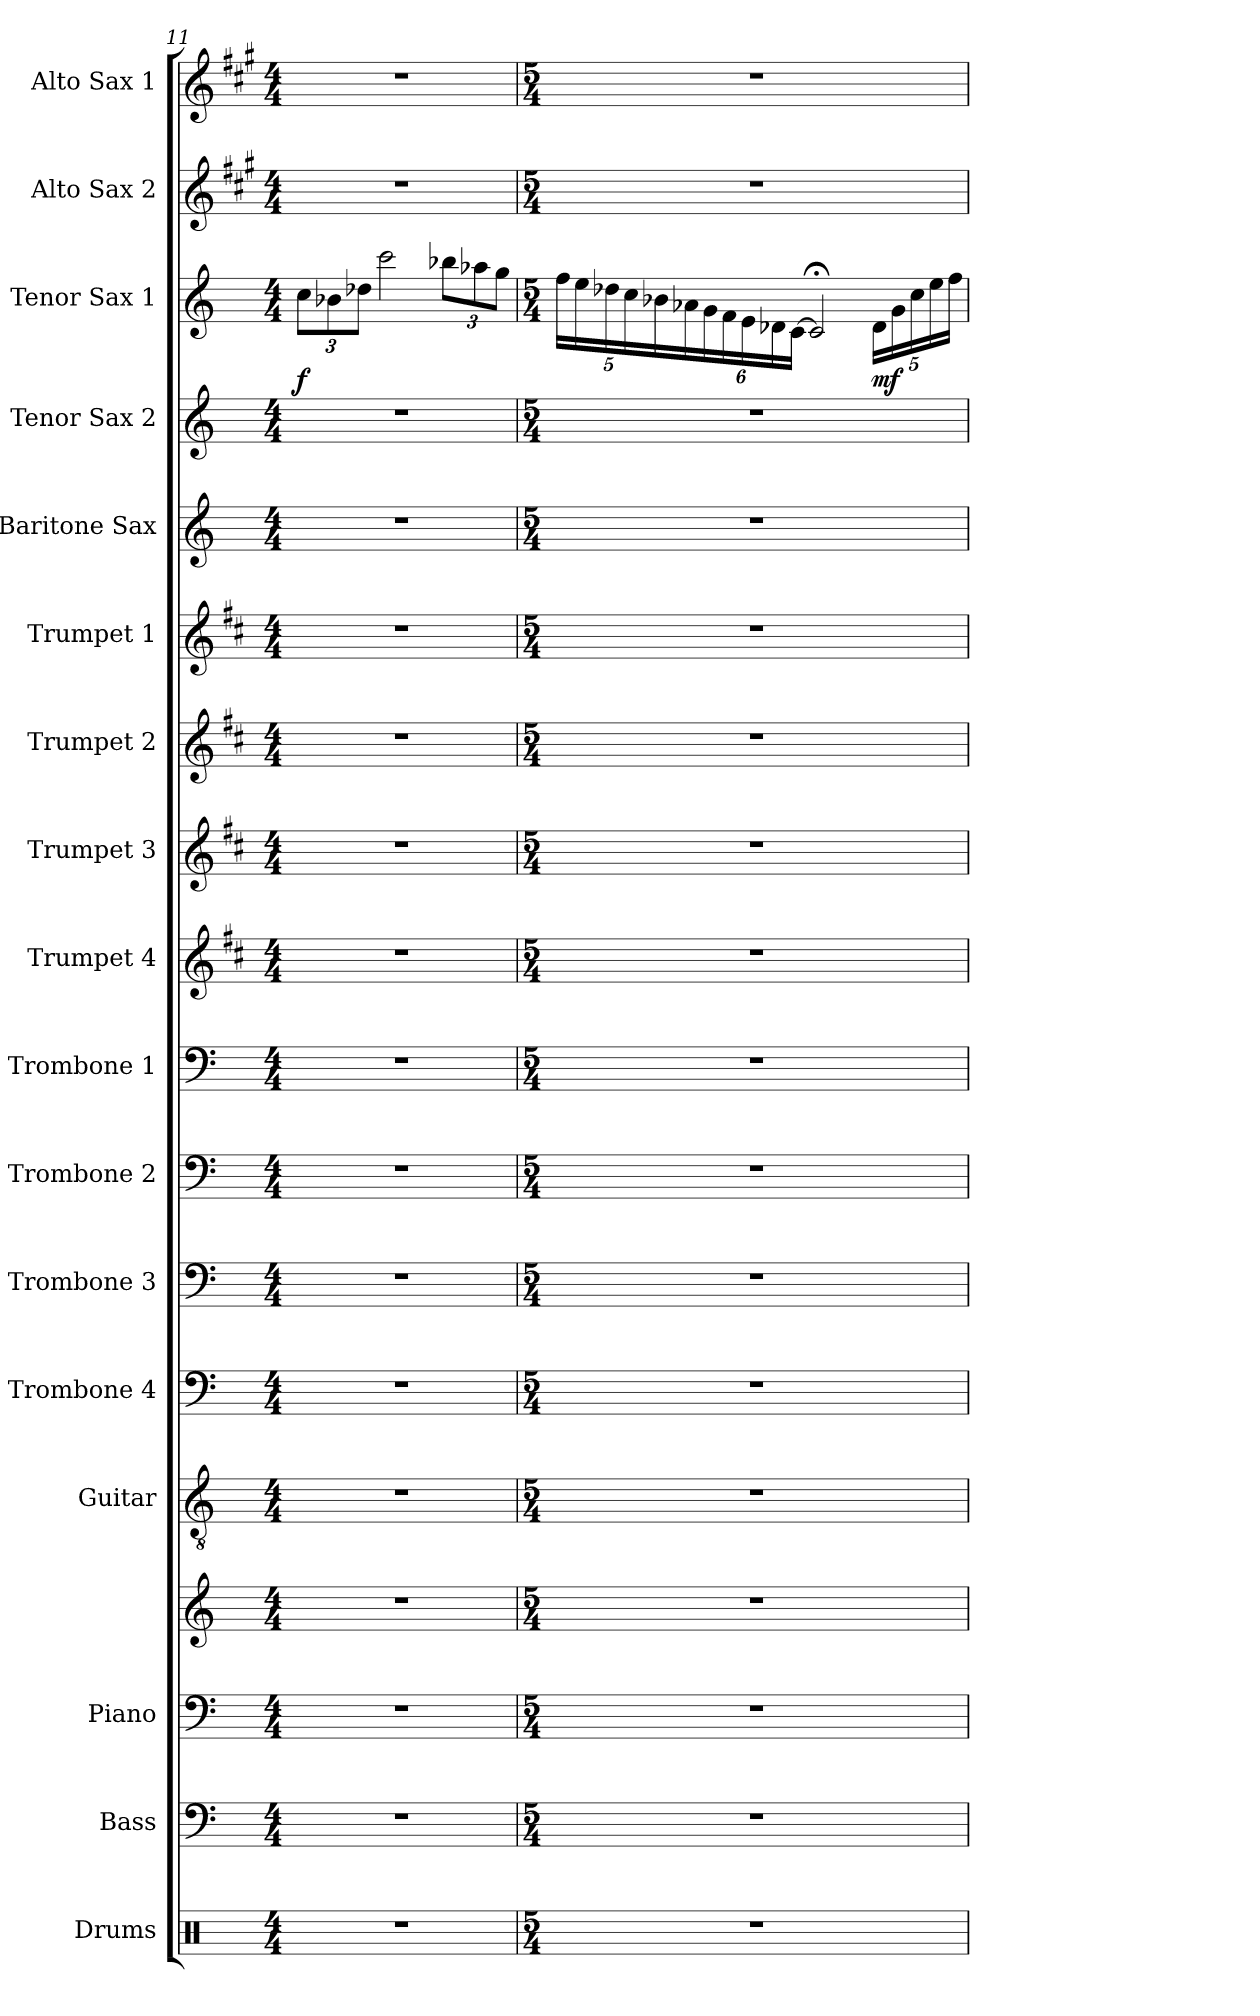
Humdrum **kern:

**kern	**kern	**kern	**kern	**kern	**kern	**kern	**kern	**kern	**kern	**kern	**kern	**kern	**kern	**kern	**kern	**dynam	**kern	**kern
*part17	*part16	*part15	*part15	*part14	*part13	*part12	*part11	*part10	*part9	*part8	*part7	*part6	*part5	*part4	*part3	*part3	*part2	*part1
*staff18	*staff17	*staff16	*staff15	*staff14	*staff13	*staff12	*staff11	*staff10	*staff9	*staff8	*staff7	*staff6	*staff5	*staff4	*staff3	*staff3	*staff2	*staff1
*I"Drums	*I"Bass	*I"Piano	*	*I"Guitar	*I"Trombone 4	*I"Trombone 3	*I"Trombone 2	*I"Trombone 1	*I"Trumpet 4	*I"Trumpet 3	*I"Trumpet 2	*I"Trumpet 1	*I"Baritone Sax	*I"Tenor Sax 2	*I"Tenor Sax 1	*	*I"Alto Sax 2	*I"Alto Sax 1
*I'Drums	*I'Bass	*I'Piano	*	*I'Gtr.	*I'Tbn. 4	*I'Tbn. 3	*I'Tbn. 2	*I'Tbn. 1	*I'Tpt. 4	*I'Tpt. 3	*I'Tpt. 2	*I'Tpt. 1	*I'Bari	*I'Tenor 2	*I'Tenor 1	*	*I'Alto 2	*I'Alto 1
!!LO:PB:g=z
*clefX	*clefF4	*clefF4	*clefG2	*clefGv2	*clefF4	*clefF4	*clefF4	*clefF4	*clefG2	*clefG2	*clefG2	*clefG2	*clefG2	*clefG2	*clefG2	*	*clefG2	*clefG2
*	*ITrd7c12	*	*	*	*	*	*	*	*ITrd1c2	*ITrd1c2	*ITrd1c2	*ITrd1c2	*ITrd12c21	*ITrd8c14	*ITrd8c14	*	*ITrd5c9	*ITrd5c9
*k[]	*k[]	*k[]	*k[]	*k[]	*k[]	*k[]	*k[]	*k[]	*k[]	*k[]	*k[]	*k[]	*k[]	*k[]	*k[]	*	*k[]	*k[]
*M4/4	*M4/4	*M4/4	*M4/4	*M4/4	*M4/4	*M4/4	*M4/4	*M4/4	*M4/4	*M4/4	*M4/4	*M4/4	*M4/4	*M4/4	*M4/4	*	*M4/4	*M4/4
*	*	*	*	*	*	*	*	*	*	*	*	*	*	*	*Xbrackettup	*	*	*
=11	=11	=11	=11	=11	=11	=11	=11	=11	=11	=11	=11	=11	=11	=11	=11	=11	=11	=11
!	!	!	!	!	!	!	!	!	!	!	!	!	!	!	!	!LO:DY:b	!	!
1r	1r	1r	1r	1r	1r	1r	1r	1r	1r	1r	1r	1r	1r	1r	12c\L	f	1r	1r
.	.	.	.	.	.	.	.	.	.	.	.	.	.	.	12B-X\	.	.	.
.	.	.	.	.	.	.	.	.	.	.	.	.	.	.	12d-X\J	.	.	.
.	.	.	.	.	.	.	.	.	.	.	.	.	.	.	2cc\	.	.	.
.	.	.	.	.	.	.	.	.	.	.	.	.	.	.	12b-X\L	.	.	.
.	.	.	.	.	.	.	.	.	.	.	.	.	.	.	12a-X\	.	.	.
.	.	.	.	.	.	.	.	.	.	.	.	.	.	.	12g\J	.	.	.
=12	=12	=12	=12	=12	=12	=12	=12	=12	=12	=12	=12	=12	=12	=12	=12	=12	=12	=12
*M5/4	*M5/4	*M5/4	*M5/4	*M5/4	*M5/4	*M5/4	*M5/4	*M5/4	*M5/4	*M5/4	*M5/4	*M5/4	*M5/4	*M5/4	*M5/4	*	*M5/4	*M5/4
4%5r	4%5r	4%5r	4%5r	4%5r	4%5r	4%5r	4%5r	4%5r	4%5r	4%5r	4%5r	4%5r	4%5r	4%5r	20f\LL	.	4%5r	4%5r
.	.	.	.	.	.	.	.	.	.	.	.	.	.	.	20e\	.	.	.
.	.	.	.	.	.	.	.	.	.	.	.	.	.	.	20d-X\	.	.	.
.	.	.	.	.	.	.	.	.	.	.	.	.	.	.	20c\	.	.	.
.	.	.	.	.	.	.	.	.	.	.	.	.	.	.	20B-X\	.	.	.
.	.	.	.	.	.	.	.	.	.	.	.	.	.	.	24A-X\	.	.	.
.	.	.	.	.	.	.	.	.	.	.	.	.	.	.	24G\	.	.	.
.	.	.	.	.	.	.	.	.	.	.	.	.	.	.	24F\	.	.	.
.	.	.	.	.	.	.	.	.	.	.	.	.	.	.	24E\	.	.	.
.	.	.	.	.	.	.	.	.	.	.	.	.	.	.	24D-X\	.	.	.
.	.	.	.	.	.	.	.	.	.	.	.	.	.	.	[24C\JJ	.	.	.
.	.	.	.	.	.	.	.	.	.	.	.	.	.	.	2C;</]	.	.	.
!	!	!	!	!	!	!	!	!	!	!	!	!	!	!	!	!LO:DY:b	!	!
.	.	.	.	.	.	.	.	.	.	.	.	.	.	.	20D-\LL	mf	.	.
.	.	.	.	.	.	.	.	.	.	.	.	.	.	.	20G\	.	.	.
.	.	.	.	.	.	.	.	.	.	.	.	.	.	.	20c\	.	.	.
.	.	.	.	.	.	.	.	.	.	.	.	.	.	.	20e\	.	.	.
.	.	.	.	.	.	.	.	.	.	.	.	.	.	.	20f\JJ	.	.	.
=	=	=	=	=	=	=	=	=	=	=	=	=	=	=	=	=	=	=
*-	*-	*-	*-	*-	*-	*-	*-	*-	*-	*-	*-	*-	*-	*-	*-	*-	*-	*-
